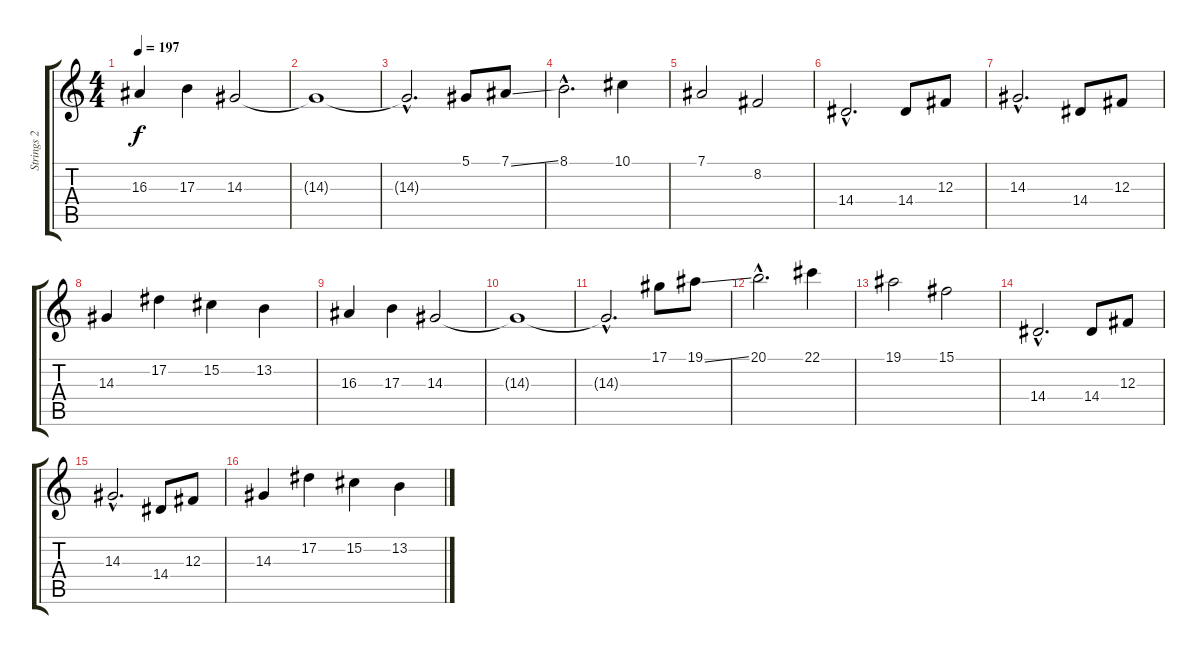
\track ("Strings 2" "Strings 2") {instrument stringensemble1}
\staff {score tabs}
\tuning (Eb4 Bb3 Gb3 Db3 Ab2 Eb2) {hide}
\ts (4 4)
\tempo 197
\clef g2
\ks c
16.3.4{dy f} 17.3.4 14.3.2 |
14.3{t}.1 |
14.3{hac t}.2{d} 5.1.8 7.1{ss}.8 |
8.1{hac}.2{d} 10.1.4 |
7.1.2 8.2.2 |
14.4{hac}.2{d} 14.4.8 12.3.8 |
14.3{hac}.2{d} 14.4.8 12.3.8 |
14.3.4 17.2.4 15.2.4 13.2.4 |
16.3.4 17.3.4 14.3.2 |
14.3{t}.1 |
14.3{hac t}.2{d} 17.1.8 19.1{ss}.8 |
20.1{hac}.2{d} 22.1.4 |
19.1.2 15.1.2 |
14.4{hac}.2{d} 14.4.8 12.3.8 |
14.3{hac}.2{d} 14.4.8 12.3.8 |
14.3.4 17.2.4 15.2.4 13.2.4
